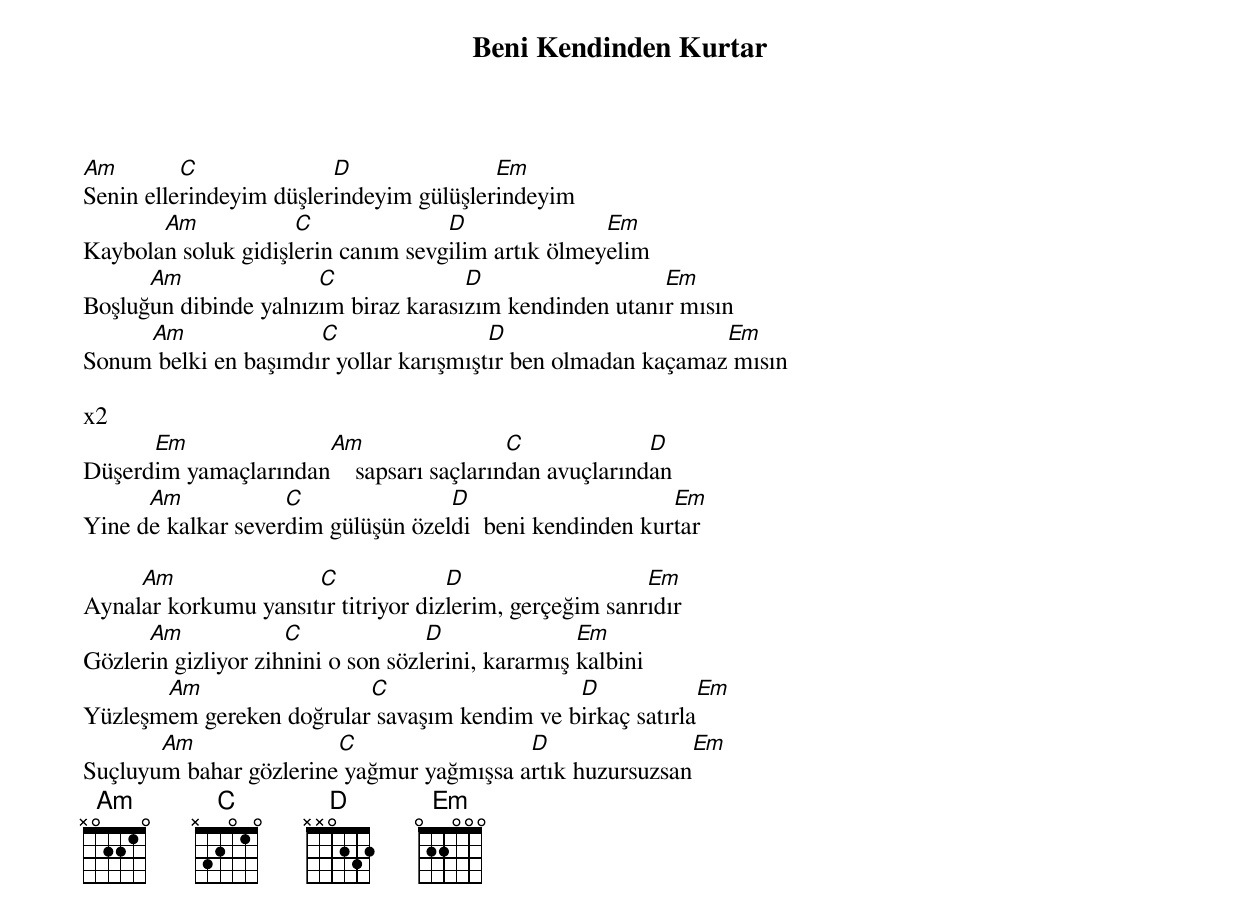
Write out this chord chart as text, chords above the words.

{title: Beni Kendinden Kurtar}
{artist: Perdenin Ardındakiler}

Am        C              D               Em
Senin ellerindeyim düşlerindeyim gülüşlerindeyim
       Am            C              D               Em
Kaybolan soluk gidişlerin canım sevgilim artık ölmeyelim
      Am               C              D                  Em
Boşluğun dibinde yalnızım biraz karasızım kendinden utanır mısın
     Am               C                 D                     Em
Sonum belki en başımdır yollar karışmıştır ben olmadan kaçamaz mısın

x2
      Em              Am                  C             D
Düşerdim yamaçlarından    sapsarı saçlarından avuçlarından
      Am            C               D                     Em
Yine de kalkar severdim gülüşün özeldi  beni kendinden kurtar

     Am               C              D                   Em
Aynalar korkumu yansıtır titriyor dizlerim, gerçeğim sanrıdır
      Am             C              D               Em
Gözlerin gizliyor zihnini o son sözlerini, kararmış kalbini
       Am                 C                   D             Em
Yüzleşmem gereken doğrular savaşım kendim ve birkaç satırla
       Am               C                 D               Em
Suçluyum bahar gözlerine yağmur yağmışsa artık huzursuzsan
